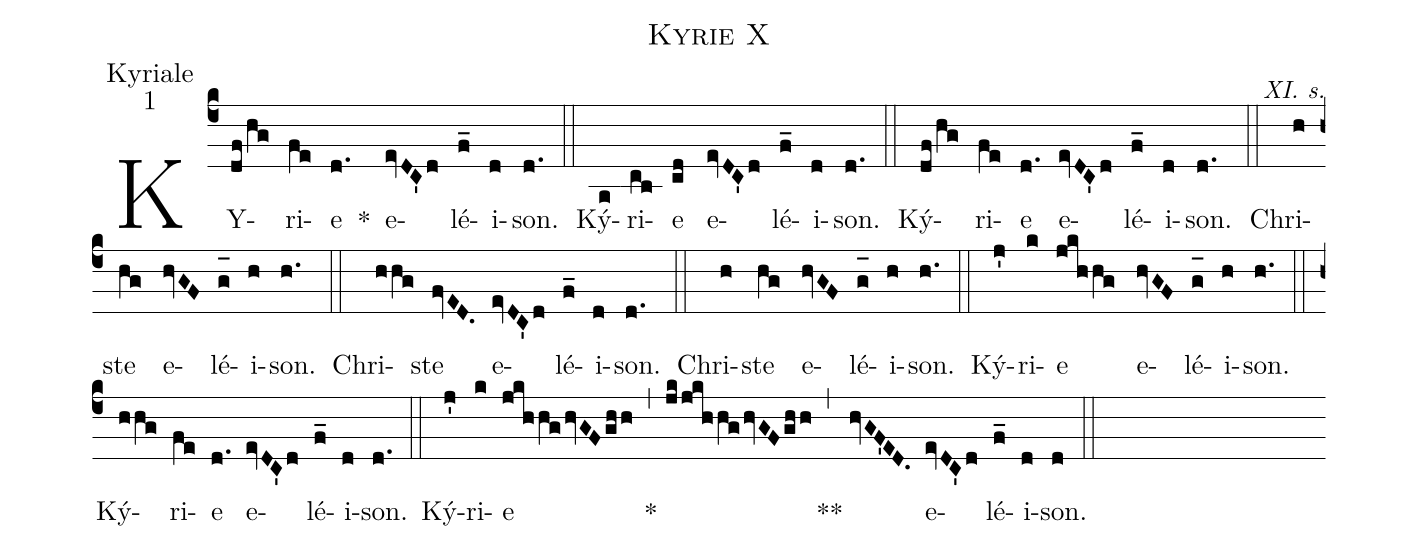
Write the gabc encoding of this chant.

name:Kyrie X;
office-part:Kyriale;
mode:1;
commentary:XI. s.;
%%
(c4) KY(df/hg)ri(fe)e(d.) *() e(evDC'd)lé(f_)i(d)son.(d.) (::)
Ký(a)ri(cb)e(cd) e(evDC'd)lé(f_)i(d)son.(d.) (::)
Ký(df/hg)ri(fe)e(d.) e(evDC'd)lé(f_)i(d)son.(d.) (::)
Chri(h)ste(hg) e(hvGF)lé(g_[oh:h])i(h)son.(h.) (::)
Chri(hhg)ste(fvED.) e(evDC'd)lé(f_)i(d)son.(d.) (::)
Chri(h)ste(hg) e(hvGF)lé(g_[oh:h])i(h)son.(h.) (::)
Ký(j')ri(k)e(jkhhg) e(hvGF)lé(g_[oh:h])i(h)son.(h.) (::)
Ký(hhg)ri(fe)e(d.) e(evDC'd)lé(f_)i(d)son.(d.) (::)
Ký(j')ri(k)e(jkhhghvGFghh) ~~~~~*(,) (jk/jkhhghvGFghh) ~~~~~**(,) (hvGF'ED.) e(evDC'd)lé(f_)i(d)son.(d) (::)
